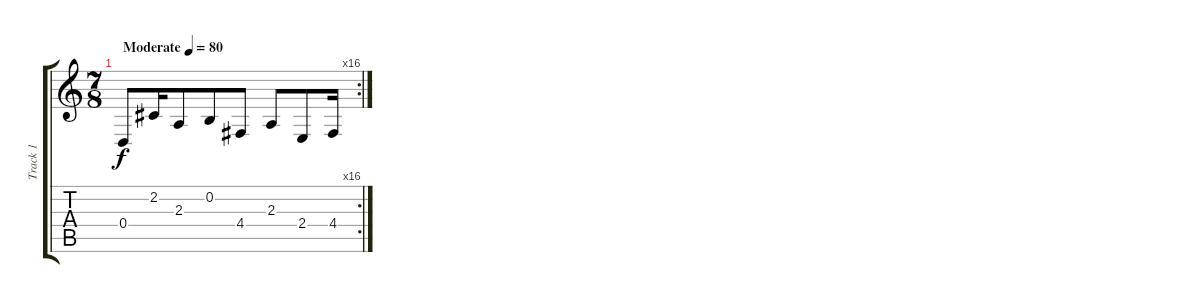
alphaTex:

\track ("Track 1" "Track 1") {instrument lead2sawtooth}
\staff {score tabs}
\tuning (E4 B3 G3 D3 A2 E2) {hide}
\rc 16
\ts (7 8)
\tempo (80 "Moderate")
\clef g2
\ks c
0.4.8{dy f instrument lead2sawtooth} 2.2.16 2.3.8 0.2.8 4.4.8 2.3.8 2.4.8 4.4.16
